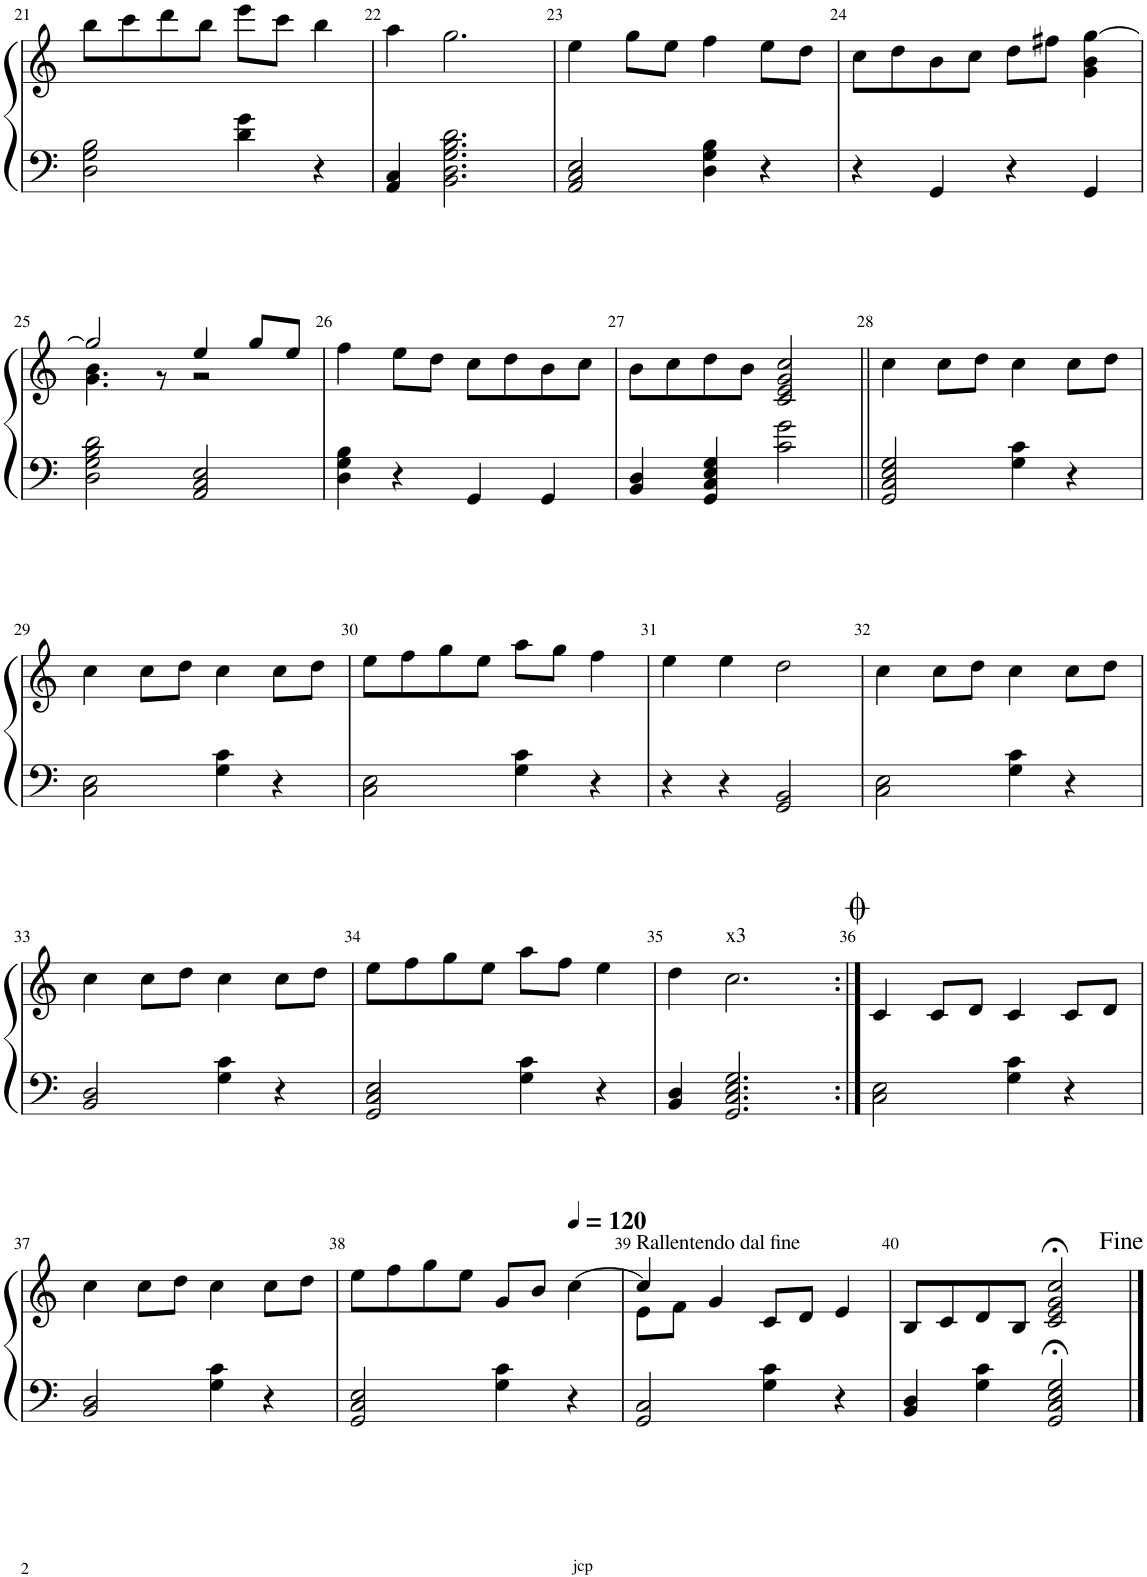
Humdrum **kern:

**kern	**kern
*part1	*part1
*staff2	*staff1
*I"Piano	*
*I'Pno.	*
!!LO:PB:g=z
*clefF4	*clefG2
*k[]	*k[]
*M2/2	*M2/2
=21	=21
2D\ 2G\ 2B\	8bb\L
.	8ccc\
.	8ddd\
.	8bb\J
4d\ 4g\	8eee\L
.	8ccc\J
4r	4bb\
=22	=22
4AA/ 4C/	4aa\
2.BB\ 2.D\ 2.G\ 2.B\ 2.d\	2.gg\
=23	=23
2AA/ 2C/ 2E/	4ee\
.	8gg\L
.	8ee\J
4D\ 4G\ 4B\	4ff\
4r	8ee\L
.	8dd\J
=24	=24
4r	8cc\L
.	8dd\
4GG/	8b\
.	8cc\J
4r	8dd\L
.	8ff#X\J
4GG/	4g\ 4b\ [4gg\
!!LO:LB:g=z
=25	=25
*	*^
2D\ 2G\ 2B\ 2d\	2gg/]	4.g\ 4.b\
.	.	8r
2AA/ 2C/ 2E/	4ee/	2r
.	8gg/L	.
.	8ee/J	.
*	*v	*v
=26	=26
4D\ 4G\ 4B\	4ff\
4r	8ee\L
.	8dd\J
4GG/	8cc\L
.	8dd\
4GG/	8b\
.	8cc\J
=27	=27
4BB/ 4D/	8b\L
.	8cc\
4GG/ 4C/ 4E/ 4G/	8dd\
.	8b\J
2c\ 2g\	2c/ 2e/ 2g/ 2cc/
=28||	=28||
2GG/ 2C/ 2E/ 2G/	4cc\
.	8cc\L
.	8dd\J
4G\ 4c\	4cc\
4r	8cc\L
.	8dd\J
!!LO:LB:g=z
=29	=29
2C\ 2E\	4cc\
.	8cc\L
.	8dd\J
4G\ 4c\	4cc\
4r	8cc\L
.	8dd\J
=30	=30
2C\ 2E\	8ee\L
.	8ff\
.	8gg\
.	8ee\J
4G\ 4c\	8aa\L
.	8gg\J
4r	4ff\
=31	=31
4r	4ee\
4r	4ee\
2GG/ 2BB/	2dd\
=32	=32
2C\ 2E\	4cc\
.	8cc\L
.	8dd\J
4G\ 4c\	4cc\
4r	8cc\L
.	8dd\J
!!LO:LB:g=z
=33	=33
2BB/ 2D/	4cc\
.	8cc\L
.	8dd\J
4G\ 4c\	4cc\
4r	8cc\L
.	8dd\J
=34	=34
2GG/ 2C/ 2E/	8ee\L
.	8ff\
.	8gg\
.	8ee\J
4G\ 4c\	8aa\L
.	8ff\J
4r	4ee\
=35	=35
4BB/ 4D/	4dd\
!	!LO:TX:a:t=x3
2.GG/ 2.C/ 2.E/ 2.G/	2.cc\
=36:|!	=36:|!
2C\ 2E\	4c/
.	8c/L
.	8d/J
4G\ 4c\	4c/
4r	8c/L
.	8d/J
!!LO:LB:g=z
=37	=37
2BB/ 2D/	4cc\
.	8cc\L
.	8dd\J
4G\ 4c\	4cc\
4r	8cc\L
.	8dd\J
=38	=38
2GG/ 2C/ 2E/	8ee\L
.	8ff\
.	8gg\
.	8ee\J
4G\ 4c\	8g/L
.	8b/J
*	*MM120
4r	[4cc\
=39	=39
*	*^
!	!LO:TX:a:t=Rallentendo dal fine	!
2GG/ 2C/	4cc/]	8e\L
.	.	8f\J
.	4g/	2.ryy
4G\ 4c\	8c/L	.
.	8d/J	.
4r	4e/	.
*	*v	*v
=40	=40
4BB/ 4D/	8B/L
.	8c/
4G\ 4c\	8d/
.	8B/J
2GG/;< 2C/;< 2E/;< 2G/;<	2c/;< 2e/;< 2g/;< 2cc/;<
==	==
*-	*-
